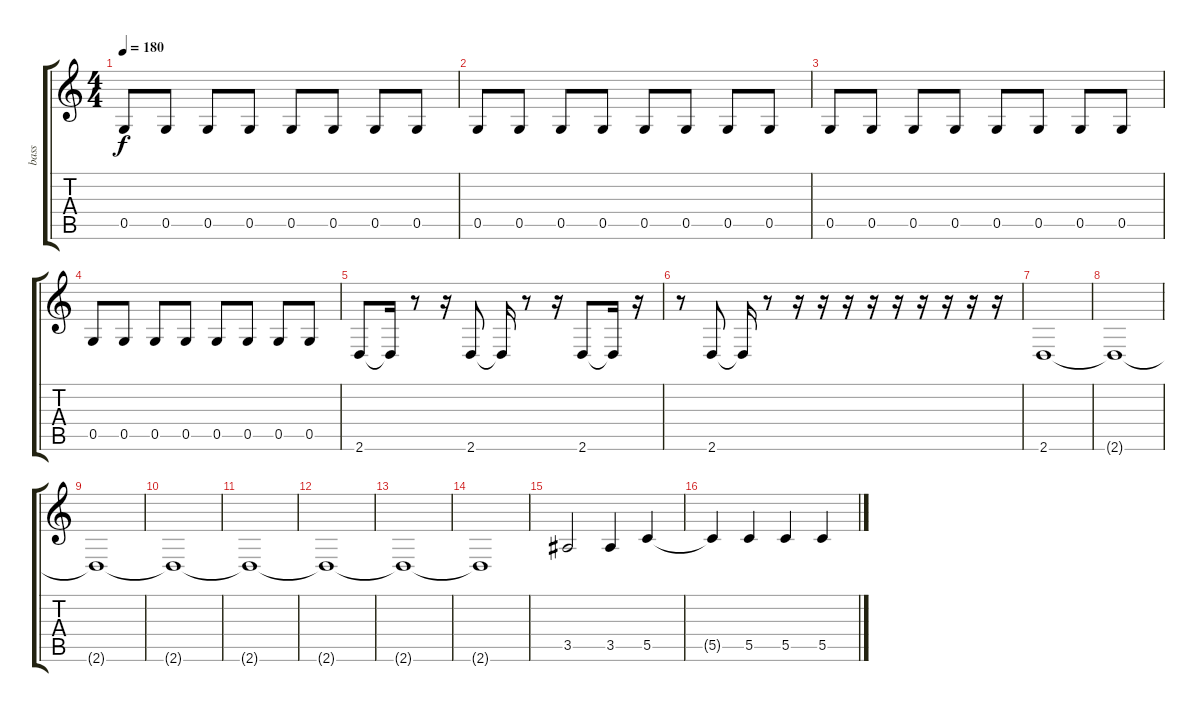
\track ("bass" "bass") {instrument electricbassfinger}
\staff {score tabs}
\tuning (D4 A3 F3 C3 G2 C2) {hide}
\ts (4 4)
\tempo 180
\clef g2
\ks c
0.5.8{dy f} 0.5.8 0.5.8 0.5.8 0.5.8 0.5.8 0.5.8 0.5.8 |
0.5.8 0.5.8 0.5.8 0.5.8 0.5.8 0.5.8 0.5.8 0.5.8 |
0.5.8 0.5.8 0.5.8 0.5.8 0.5.8 0.5.8 0.5.8 0.5.8 |
0.5.8 0.5.8 0.5.8 0.5.8 0.5.8 0.5.8 0.5.8 0.5.8 |
2.6.8 2.6{t}.16 r.8 r.16 2.6.8 2.6{t}.16 r.8 r.16 2.6.8 2.6{t}.16 r.16 |
r.8 2.6.8 2.6{t}.16 r.8 r.16 r.16 r.16 r.16 r.16 r.16 r.16 r.16 r.16 |
2.6.1 |
2.6{t}.1 |
2.6{t}.1 |
2.6{t}.1 |
2.6{t}.1 |
2.6{t}.1 |
2.6{t}.1 |
2.6{t}.1 |
3.5.2 3.5.4 5.5.4 |
5.5{t}.4 5.5.4 5.5.4 5.5.4
